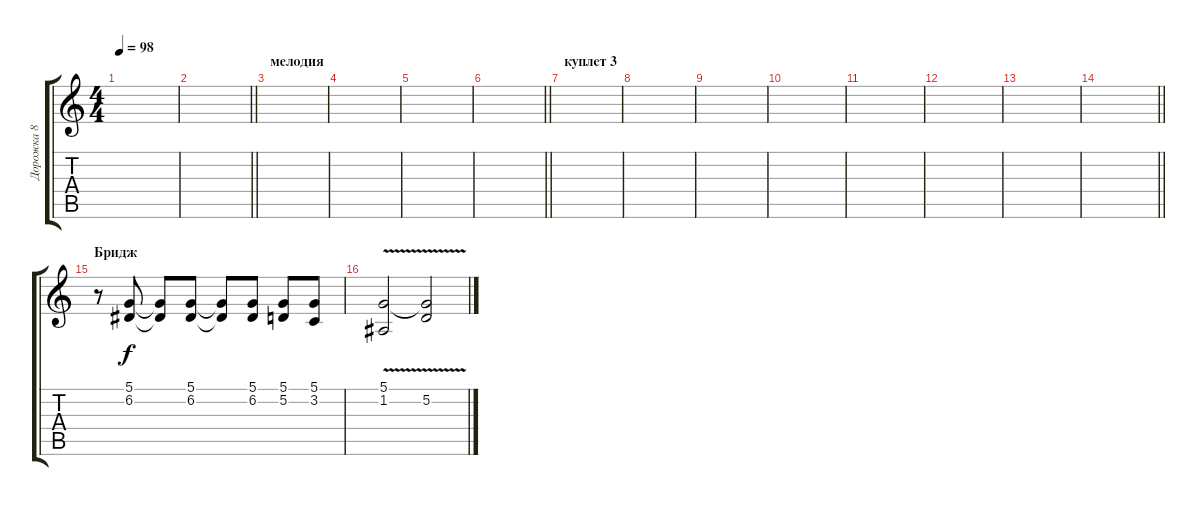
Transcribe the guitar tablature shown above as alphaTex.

\track ("Дорожка 8" "Дорожка 8") {instrument violin}
\staff {score tabs}
\tuning (D4 A3 F3 C3 G2 D2) {hide}
\ts (4 4)
\tempo 98
\clef g2
\ks c
|
\barLineRight lightlight
|
\section ("" "мелодия")
|
|
|
\barLineRight lightlight
|
\section ("" "куплет 3")
|
|
|
|
|
|
|
\barLineRight lightlight
|
\section ("" "Бридж")
r.8 (5.1 6.2).8 (5.1{t} 6.2{t}).8 (5.1 6.2).8 (5.1{t} 6.2{t}).8 (5.1 6.2).8 (5.1 5.2).8 (5.1 3.2).8 |
(5.1{v} 1.2{v}).2 (5.1{t} 5.2{v}).2
